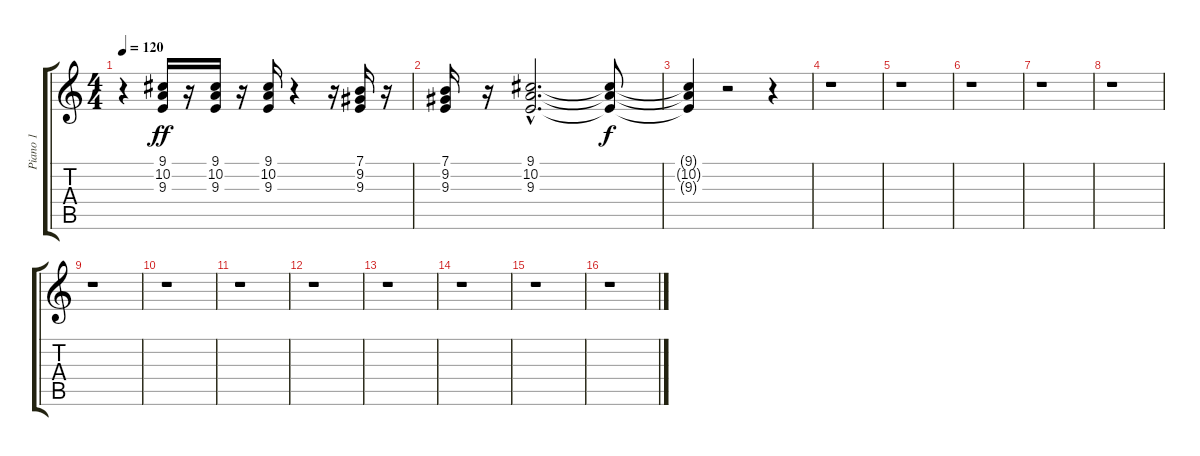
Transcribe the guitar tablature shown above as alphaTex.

\track ("Piano 1" "Piano 1") {instrument brightacousticpiano}
\staff {score tabs}
\tuning (E4 B3 G3 D3 A2 E2) {hide}
\ts (4 4)
\tempo 120
\clef g2
\ks c
r.4{dy ff} (9.1 10.2 9.3).16 r.16 (9.1 10.2 9.3).16 r.16 (9.1 10.2 9.3).16 r.4 r.16 (7.1 9.2 9.3).16 r.16 |
(7.1 9.2 9.3).16 r.16 (9.1{hac} 10.2{hac} 9.3{hac}).2{d} (9.1{t} 10.2{t} 9.3{t}).8{dy f} |
(9.1{t} 10.2{t} 9.3{t}).4 r.2 r.4 |
r.1 |
r.1 |
r.1 |
r.1 |
r.1 |
r.1 |
r.1 |
r.1 |
r.1 |
r.1 |
r.1 |
r.1 |
r.1
